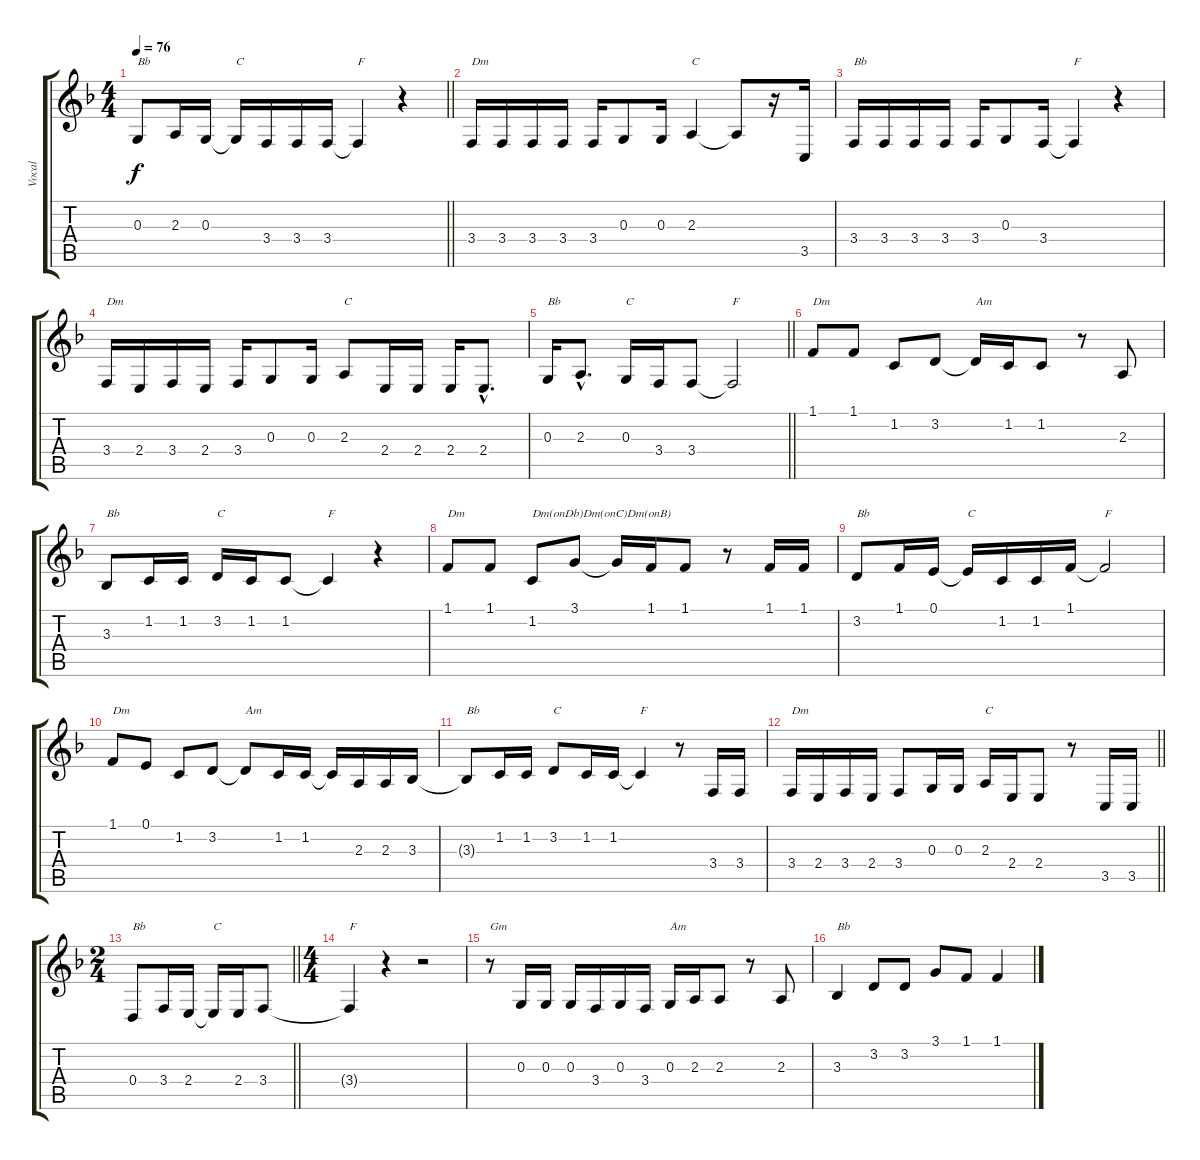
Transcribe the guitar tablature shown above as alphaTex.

\track ("Vocal" "Vocal") {instrument tenorsax}
\staff {score tabs}
\tuning (E4 B3 G3 D3 A2 D2) {hide}
\ts (4 4)
\tempo 76
\clef g2
\barLineRight lightlight
\ks f
0.3{t}.8{txt "Bb" dy f} 2.3.16 0.3.16 0.3{t}.16{txt "C"} 3.4.16 3.4.16 3.4.16 3.4{t}.4{txt "F"} r.4 |
3.4.16{txt "Dm"} 3.4.16 3.4.16 3.4.16 3.4.16 0.3.8 0.3.16 2.3.4{txt "C"} 2.3{t}.8 r.16 3.5.16 |
3.4.16{txt "Bb"} 3.4.16 3.4.16 3.4.16 3.4.16 0.3.8 3.4.16 3.4{t}.4{txt "F"} r.4 |
3.4.16{txt "Dm"} 2.4.16 3.4.16 2.4.16 3.4.16 0.3.8 0.3.16 2.3.8{txt "C"} 2.4.16 2.4.16 2.4.16 2.4{hac}.8{d} |
\barLineRight lightlight
0.3.16{txt "Bb"} 2.3{hac}.8{d} 0.3.16{txt "C"} 3.4.16 3.4.8 3.4{t}.2{txt "F"} |
1.1.8{txt "Dm"} 1.1.8 1.2.8 3.2.8 3.2{t}.16{txt "Am"} 1.2.16 1.2.8 r.8 2.3.8 |
3.3.8{txt "Bb"} 1.2.16 1.2.16 3.2.16{txt "C"} 1.2.16 1.2.8 1.2{t}.4{txt "F"} r.4 |
1.1.8{txt "Dm"} 1.1.8 1.2.8{txt "Dm(onDb)Dm(onC)Dm(onB)"} 3.1.8 3.1{t}.16 1.1.16 1.1.8 r.8 1.1.16 1.1.16 |
3.2.8{txt "Bb"} 1.1.16 0.1.16 0.1{t}.16{txt "C"} 1.2.16 1.2.16 1.1.16 1.1{t}.2{txt "F"} |
1.1.8{txt "Dm"} 0.1.8 1.2.8 3.2.8 3.2{t}.8{txt "Am"} 1.2.16 1.2.16 1.2{t}.16 2.3.16 2.3.16 3.3.16 |
3.3{t}.8{txt "Bb"} 1.2.16 1.2.16 3.2.8{txt "C"} 1.2.16 1.2.16 1.2{t}.4{txt "F"} r.8 3.4.16 3.4.16 |
\barLineRight lightlight
3.4.16{txt "Dm"} 2.4.16 3.4.16 2.4.16 3.4.8 0.3.16 0.3.16 2.3.16{txt "C"} 2.4.16 2.4.8 r.8 3.5.16 3.5.16 |
\ts (2 4)
\barLineRight lightlight
0.4.8{txt "Bb"} 3.4.16 2.4.16 2.4{t}.16{txt "C"} 2.4.16 3.4.8 |
\ts (4 4)
3.4{t}.4{txt "F"} r.4 r.2 |
r.8{txt "Gm"} 0.3.16 0.3.16 0.3.16 3.4.16 0.3.16 3.4.16 0.3.16{txt "Am"} 2.3.16 2.3.8 r.8 2.3.8 |
3.3.4{txt "Bb"} 3.2.8 3.2.8 3.1.8 1.1.8 1.1.4
